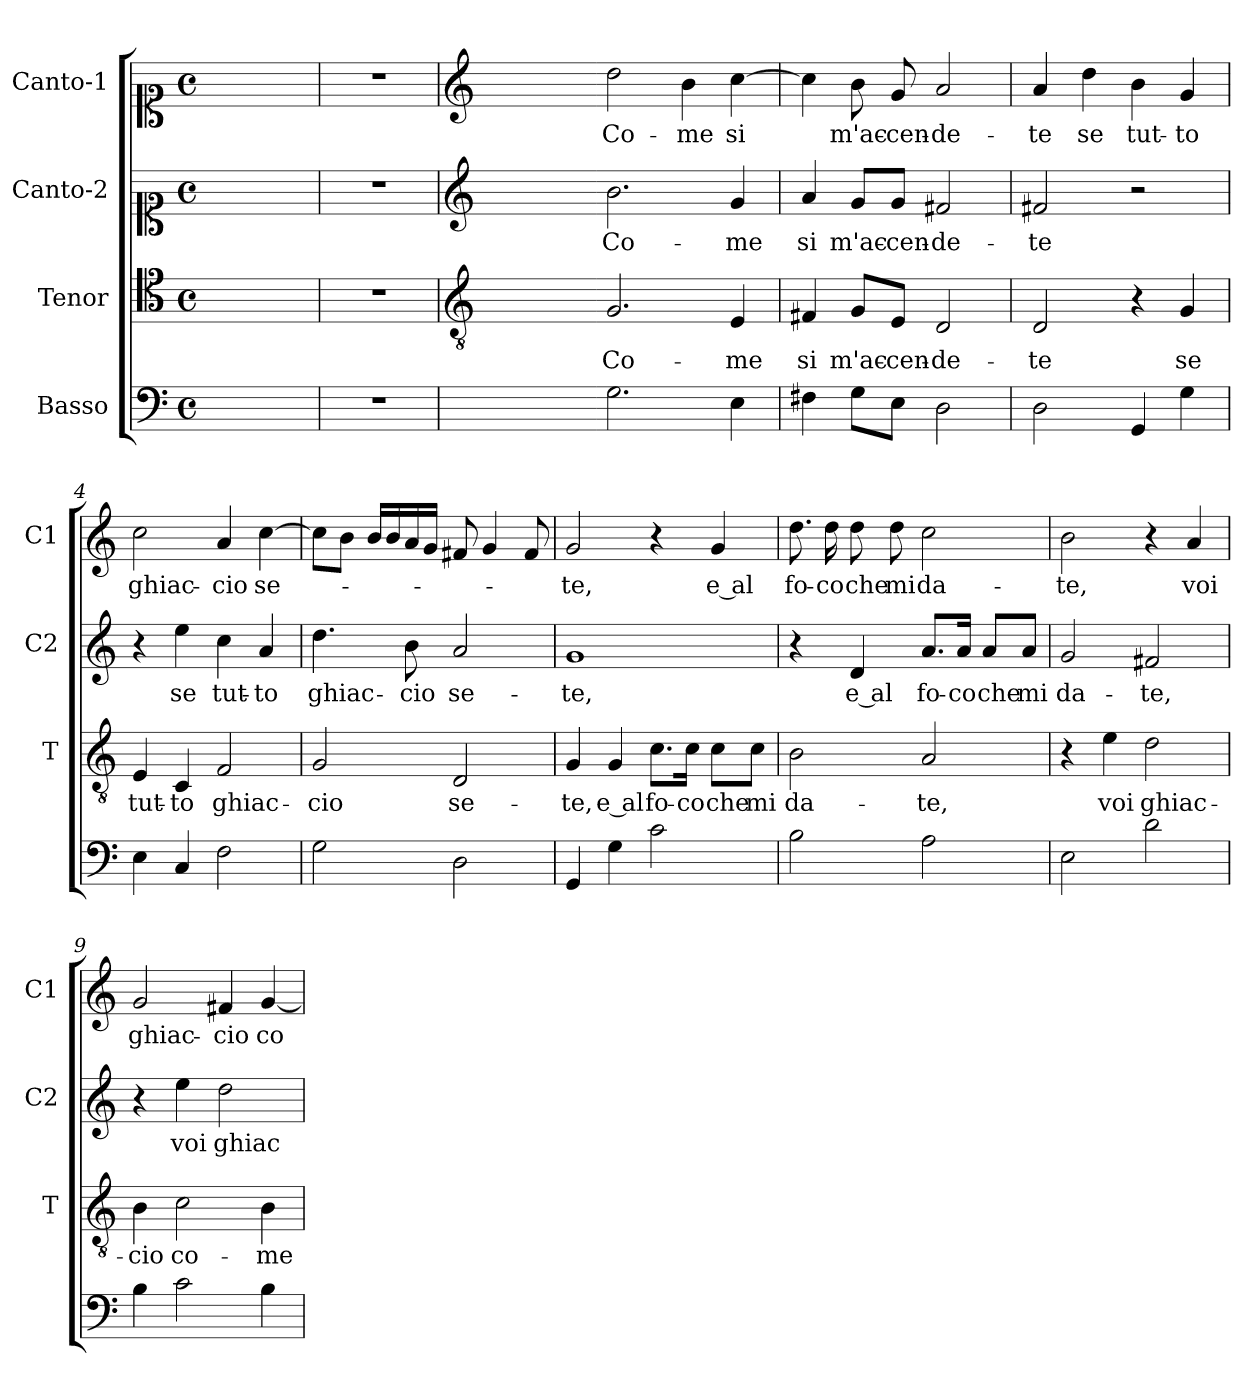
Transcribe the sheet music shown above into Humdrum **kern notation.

**kern	**kern	**text	**kern	**text	**kern	**text
*part4	*part3	*part3	*part2	*part2	*part1	*part1
*staff4	*staff3	*staff3	*staff2	*staff2	*staff1	*staff1
*I"Basso	*I"Tenor	*	*I"Canto-2	*	*I"Canto-1	*
*	*I'T	*	*I'C2	*	*I'C1	*
*clefF4	*clefC4	*	*clefC1	*	*clefC1	*
*k[]	*k[]	*	*k[]	*	*k[]	*
*C:	*C:	*	*C:	*	*C:	*
*M4/4	*M4/4	*	*M4/4	*	*M4/4	*
*met(c)	*met(c)	*	*met(c)	*	*met(c)	*
=	=	=	=	=	=	=
1ryy	1ryy	.	1ryy	.	1ryy	.
=1X	=1X	=1X	=1X	=1X	=1X	=1X
1r	1r	.	1r	.	1r	.
=2X	=2X	=2X	=2X	=2X	=2X	=2X
*	*clefGv2	*	*clefG2	*	*clefG2	*
1ryy	1ryy	.	1ryy	.	1ryy	.
=1-	=1-	=1-	=1-	=1-	=1-	=1-
!	!	!LO:LY:b	!	!LO:LY:b	!	!LO:LY:b
2.G\	2.G/	Co-	2.b\	Co-	2dd\	Co-
!	!	!	!	!	!	!LO:LY:b
.	.	.	.	.	4b\	-me
!	!	!LO:LY:b	!	!LO:LY:b	!	!LO:LY:b
4E\	4E/	-me	4g/	-me	[4cc\	si
=2	=2	=2	=2	=2	=2	=2
!	!	!LO:LY:b	!	!LO:LY:b	!	!
4F#X\	4F#X/	si	4a/	si	4cc\]	.
!	!	!LO:LY:b	!	!LO:LY:b	!	!LO:LY:b
8G\L	8G/L	m'ac-	8g/L	m'ac-	8b\	m'ac-
!	!	!LO:LY:b	!	!LO:LY:b	!	!LO:LY:b
8E\J	8E/J	-cen-	8g/J	-cen-	8g/	-cen-
!	!	!LO:LY:b	!	!LO:LY:b	!	!LO:LY:b
2D\	2D/	-de-	2f#X/	-de-	2a/	-de-
=3	=3	=3	=3	=3	=3	=3
!	!	!LO:LY:b	!	!LO:LY:b	!	!LO:LY:b
2D\	2D/	-te	2f#X/	-te	4a/	-te
!	!	!	!	!	!	!LO:LY:b
.	.	.	.	.	4dd\	se
!	!	!	!	!	!	!LO:LY:b
4GG/	4r	.	2r	.	4b\	tut-
!	!	!LO:LY:b	!	!	!	!LO:LY:b
4G\	4G/	se	.	.	4g/	-to
=4	=4	=4	=4	=4	=4	=4
!	!	!LO:LY:b	!	!	!	!LO:LY:b
4E\	4E/	tut-	4r	.	2cc\	ghiac-
!	!	!LO:LY:b	!	!LO:LY:b	!	!
4C/	4C/	-to	4ee\	se	.	.
!	!	!LO:LY:b	!	!LO:LY:b	!	!LO:LY:b
2F\	2F/	ghiac-	4cc\	tut-	4a/	-cio
!	!	!	!	!LO:LY:b	!	!LO:LY:b
.	.	.	4a/	-to	[4cc\	se-
!!LO:LB:g=z
=5	=5	=5	=5	=5	=5	=5
!	!	!LO:LY:b	!	!LO:LY:b	!	!
2G\	2G/	-cio	4.dd\	ghiac-	8cc\L]	.
.	.	.	.	.	8b\J	.
.	.	.	.	.	16b/LL	.
.	.	.	.	.	16b/	.
!	!	!	!	!LO:LY:b	!	!
.	.	.	8b\	-cio	16a/	.
.	.	.	.	.	16g/JJ	.
!	!	!LO:LY:b	!	!LO:LY:b	!	!
2D\	2D/	se-	2a/	se-	8f#X/	.
.	.	.	.	.	4g/	.
.	.	.	.	.	8f#/	.
=6	=6	=6	=6	=6	=6	=6
!	!	!LO:LY:b	!	!LO:LY:b	!	!LO:LY:b
4GG/	4G/	-te,	1g	-te,	2g/	-te,
!	!	!LO:LY:b	!	!	!	!
4G\	4G/	e al	.	.	.	.
!	!	!LO:LY:b	!	!	!	!
2c\	8.c\L	fo-	.	.	4r	.
!	!	!LO:LY:b	!	!	!	!
.	16c\Jk	-co	.	.	.	.
!	!	!LO:LY:b	!	!	!	!LO:LY:b
.	8c\L	che	.	.	4g/	e al
!	!	!LO:LY:b	!	!	!	!
.	8c\J	mi	.	.	.	.
=7	=7	=7	=7	=7	=7	=7
!	!	!LO:LY:b	!	!	!	!LO:LY:b
2B\	2B\	da-	4r	.	8.dd\	fo-
!	!	!	!	!	!	!LO:LY:b
.	.	.	.	.	16dd\	-co
!	!	!	!	!LO:LY:b	!	!LO:LY:b
.	.	.	4d/	e al	8dd\	che
!	!	!	!	!	!	!LO:LY:b
.	.	.	.	.	8dd\	mi
!	!	!LO:LY:b	!	!LO:LY:b	!	!LO:LY:b
2A\	2A/	-te,	8.a/L	fo-	2cc\	da-
!	!	!	!	!LO:LY:b	!	!
.	.	.	16a/Jk	-co	.	.
!	!	!	!	!LO:LY:b	!	!
.	.	.	8a/L	che	.	.
!	!	!	!	!LO:LY:b	!	!
.	.	.	8a/J	mi	.	.
=8	=8	=8	=8	=8	=8	=8
!	!	!	!	!LO:LY:b	!	!LO:LY:b
2E\	4r	.	2g/	da-	2b\	-te,
!	!	!LO:LY:b	!	!	!	!
.	4e\	voi	.	.	.	.
!	!	!LO:LY:b	!	!LO:LY:b	!	!
2d\	2d\	ghiac-	2f#X/	-te,	4r	.
!	!	!	!	!	!	!LO:LY:b
.	.	.	.	.	4a/	voi
=9	=9	=9	=9	=9	=9	=9
!	!	!LO:LY:b	!	!	!	!LO:LY:b
4B\	4B\	-cio	4r	.	2g/	ghiac-
!	!	!LO:LY:b	!	!LO:LY:b	!	!
2c\	2c\	co-	4ee\	voi	.	.
!	!	!	!	!LO:LY:b	!	!LO:LY:b
.	.	.	2dd\	ghiac-	4f#X/	-cio
!	!	!LO:LY:b	!	!	!	!LO:LY:b
4B\	4B\	-me	.	.	[4g/	co-
=	=	=	=	=	=	=
*-	*-	*-	*-	*-	*-	*-
